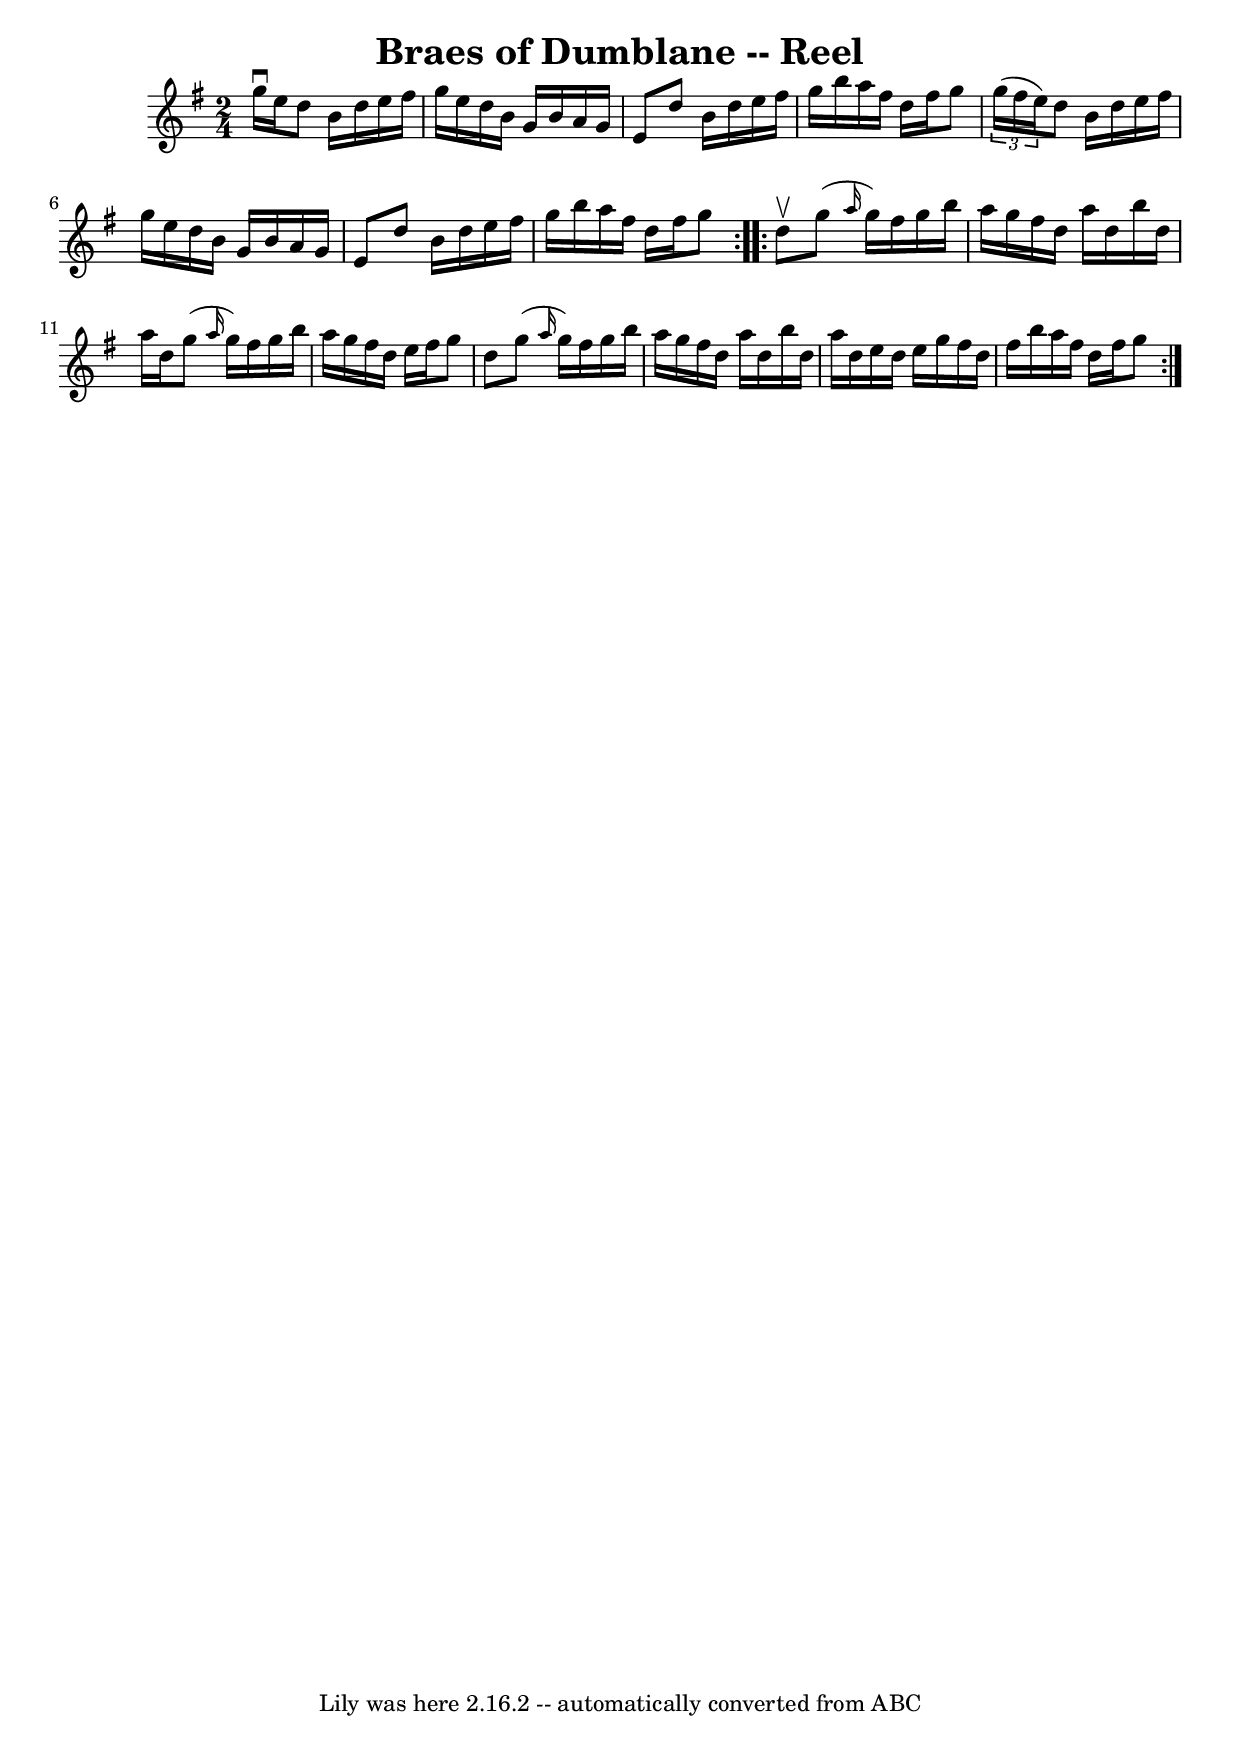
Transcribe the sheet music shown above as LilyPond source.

\version "2.7.40"
\include "Mammoth.ily"
\header {
	book = "Ryan's Mammoth Collection"
	crossRefNumber = "1"
	footnotes = ""
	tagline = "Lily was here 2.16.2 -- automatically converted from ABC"
	title = "Braes of Dumblane -- Reel"
}
voicedefault =  {
\set Score.defaultBarType = "empty"

\repeat volta 2 {
\time 2/4 \key g \major g''16^\downbow e''16  |
 d''8 b'16    
d''16 e''16 fis''16 g''16 e''16  |
 d''16 b'16 g'16   
 b'16 a'16 g'16 e'8  |
 d''8 b'16 d''16 e''16    
fis''16 g''16 b''16  |
 a''16 fis''16 d''16 fis''16    
g''8    \times 2/3 { g''16 (fis''16 e''16) } |
 d''8    
b'16 d''16 e''16 fis''16 g''16 e''16  |
 d''16 b'16   
 g'16 b'16 a'16 g'16 e'8  |
 d''8 b'16 d''16 e''16 
 fis''16 g''16 b''16  |
 a''16 fis''16 d''16 fis''16   
 g''8  } \repeat volta 2 { d''8^\upbow |
 g''8 (\grace { a''16 
 } g''16) fis''16 g''16 b''16 a''16 g''16  |
   
fis''16 d''16 a''16 d''16 b''16 d''16 a''16 d''16  
|
 g''8 (\grace { a''16  } g''16) fis''16 g''16 b''16  
 a''16 g''16  |
 fis''16 d''16 e''16 fis''16 g''8    
d''8  |
 g''8 (\grace { a''16  } g''16) fis''16 g''16   
 b''16 a''16 g''16  |
 fis''16 d''16 a''16 d''16    
b''16 d''16 a''16 d''16  |
 e''16 d''16 e''16 g''16   
 fis''16 d''16 fis''16 b''16  |
 a''16 fis''16 d''16    
fis''16 g''8  }   
}

\score{
    <<

	\context Staff="default"
	{
	    \voicedefault 
	}

    >>
	\layout {
	}
	\midi {}
}
